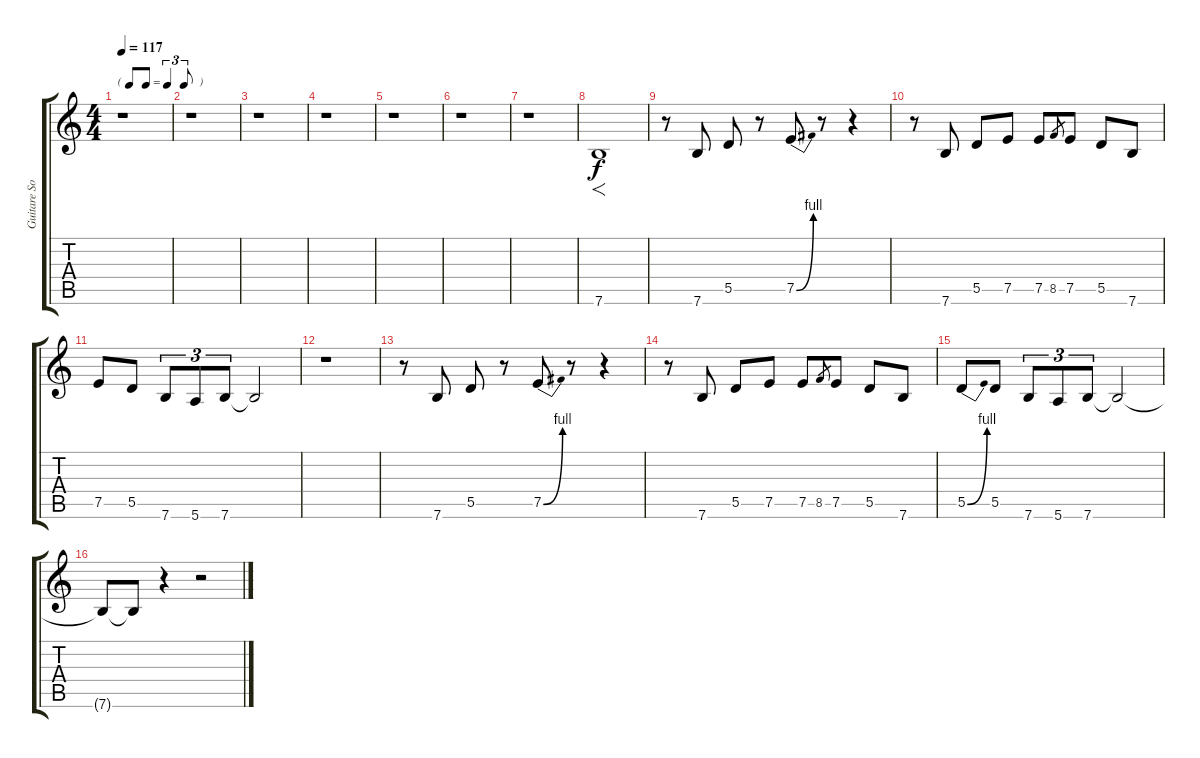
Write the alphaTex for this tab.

\track ("Guitare Solo" "Guitare So") {instrument distortionguitar}
\staff {score tabs}
\tuning (E4 B3 G3 D3 A2 E2) {hide}
\ts (4 4)
\tf triplet8th
\tempo 117
\clef g2
\ks c
r.1{dy f instrument distortionguitar} |
r.1 |
r.1 |
r.1 |
r.1 |
r.1 |
r.1 |
7.6.1{f} |
r.8 7.6.8 5.5.8 r.8 7.5{be (bend 0 0 60 4)}.8 r.8 r.4 |
r.8 7.6.8 5.5.8 7.5.8 7.5.8 8.5.8{gr} 7.5.8 5.5.8 7.6.8 |
7.5.8 5.5.8 7.6.8{tu (3 2)} 5.6.8{tu (3 2)} 7.6.8{tu (3 2)} 7.6{t}.2 |
r.1 |
r.8 7.6.8 5.5.8 r.8 7.5{be (bend 0 0 60 4)}.8 r.8 r.4 |
r.8 7.6.8 5.5.8 7.5.8 7.5.8 8.5.8{gr} 7.5.8 5.5.8 7.6.8 |
5.5{be (bend 0 0 60 4)}.8 5.5.8 7.6.8{tu (3 2)} 5.6.8{tu (3 2)} 7.6.8{tu (3 2)} 7.6{t}.2 |
7.6{t}.8 7.6{t}.8 r.4 r.2
